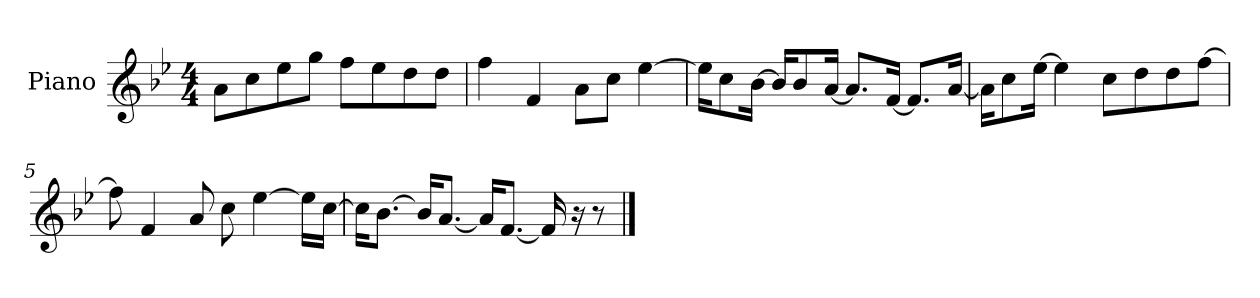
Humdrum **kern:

**kern
*part1
*staff1
*I"Piano
*I'P-no
*clefG2
*k[b-e-]
*M4/4
*MM90
=1
8a\L
8cc\
8ee-\
8gg\J
8ff\L
8ee-\
8dd\
8dd\J
=2
4ff\
4f/
8a\L
8cc\J
[4ee-\
=3
16ee-\KL]
8cc\
[16b-\Jk
16b-/KL]
8b-/
[16a/Jk
8.a/L]
[16f/Jk
8.f/L]
[16a/Jk
=4
16a\KL]
8cc\
[16ee-\Jk
4ee-\]
8cc\L
8dd\
8dd\
[8ff\J
=5
8ff\]
4f/
8a/
8cc\
[4ee-\
16ee-\LL]
[16cc\JJ
!!LO:LB:g=z
=6
16cc\KL]
[8.b-\J
16b-/KL]
[8.a/J
16a/KL]
[8.f/J
16f/]
16r
8r
==
*-
